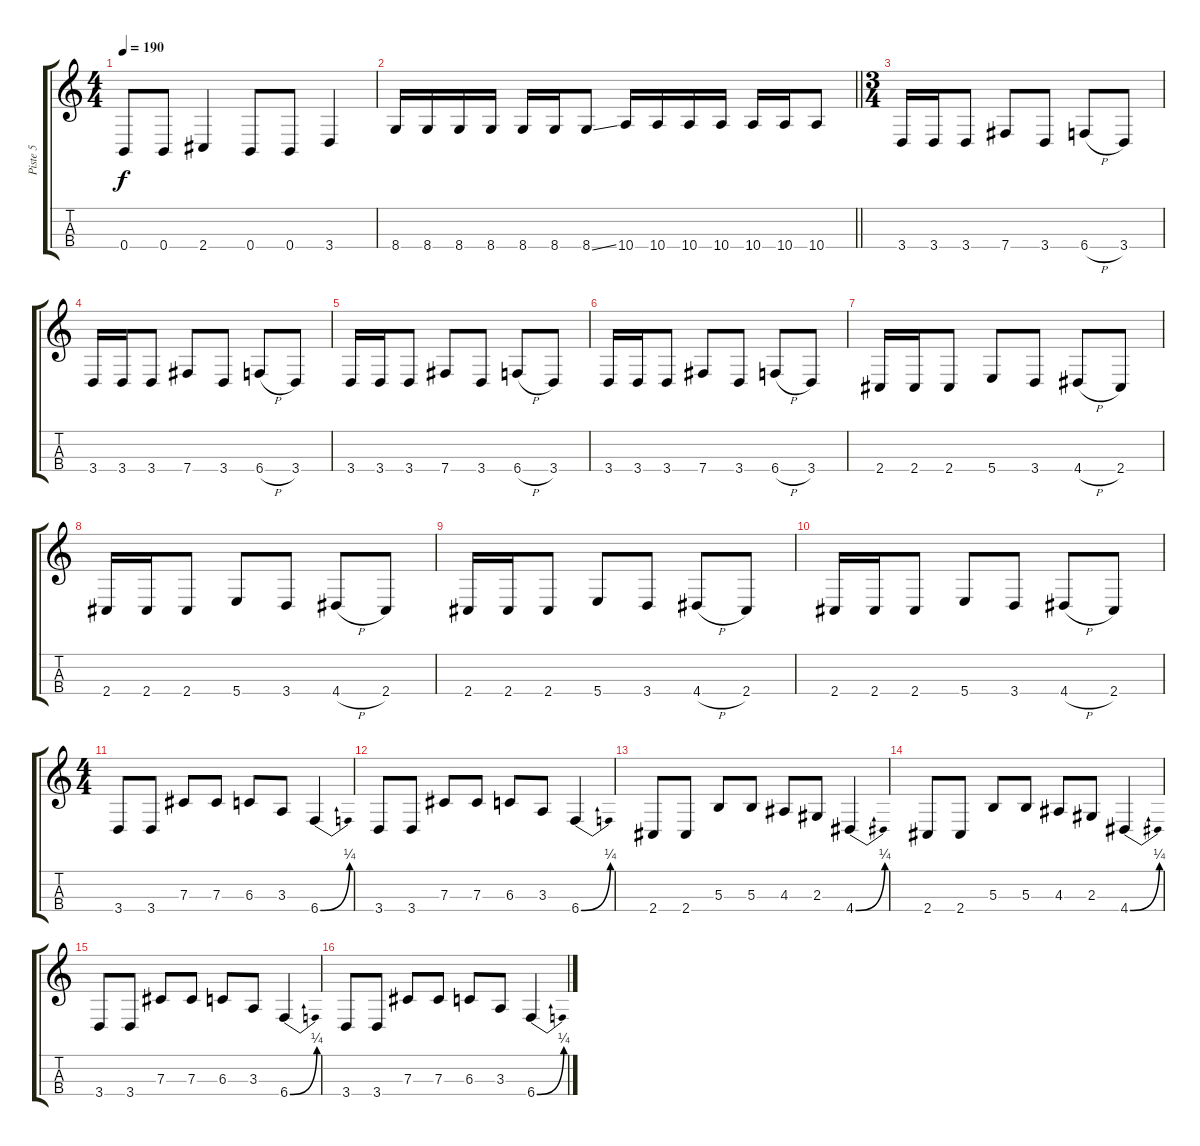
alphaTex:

\track ("Piste 5" "Piste 5") {instrument electricbasspick}
\staff {score tabs}
\tuning (E3 B2 Gb2 B1) {hide}
\ts (4 4)
\tempo 190
\clef g2
\ks c
0.4.8{dy f} 0.4.8 2.4.4 0.4.8 0.4.8 3.4.4 |
\barLineRight lightlight
8.4.16 8.4.16 8.4.16 8.4.16 8.4.16 8.4.16 8.4{ss}.8 10.4.16 10.4.16 10.4.16 10.4.16 10.4.16 10.4.16 10.4.8 |
\ts (3 4)
3.4.16 3.4.16 3.4.8 7.4.8 3.4.8 6.4{h}.8 3.4.8 |
3.4.16 3.4.16 3.4.8 7.4.8 3.4.8 6.4{h}.8 3.4.8 |
3.4.16 3.4.16 3.4.8 7.4.8 3.4.8 6.4{h}.8 3.4.8 |
3.4.16 3.4.16 3.4.8 7.4.8 3.4.8 6.4{h}.8 3.4.8 |
2.4.16 2.4.16 2.4.8 5.4.8 3.4.8 4.4{h}.8 2.4.8 |
2.4.16 2.4.16 2.4.8 5.4.8 3.4.8 4.4{h}.8 2.4.8 |
2.4.16 2.4.16 2.4.8 5.4.8 3.4.8 4.4{h}.8 2.4.8 |
2.4.16 2.4.16 2.4.8 5.4.8 3.4.8 4.4{h}.8 2.4.8 |
\ts (4 4)
3.4.8 3.4.8 7.3.8 7.3.8 6.3.8 3.3.8 6.4{be (bend 0 0 60 1)}.4 |
3.4.8 3.4.8 7.3.8 7.3.8 6.3.8 3.3.8 6.4{be (bend 0 0 60 1)}.4 |
2.4.8 2.4.8 5.3.8 5.3.8 4.3.8 2.3.8 4.4{be (bend 0 0 60 1)}.4 |
2.4.8 2.4.8 5.3.8 5.3.8 4.3.8 2.3.8 4.4{be (bend 0 0 60 1)}.4 |
3.4.8 3.4.8 7.3.8 7.3.8 6.3.8 3.3.8 6.4{be (bend 0 0 60 1)}.4 |
3.4.8 3.4.8 7.3.8 7.3.8 6.3.8 3.3.8 6.4{be (bend 0 0 60 1)}.4
